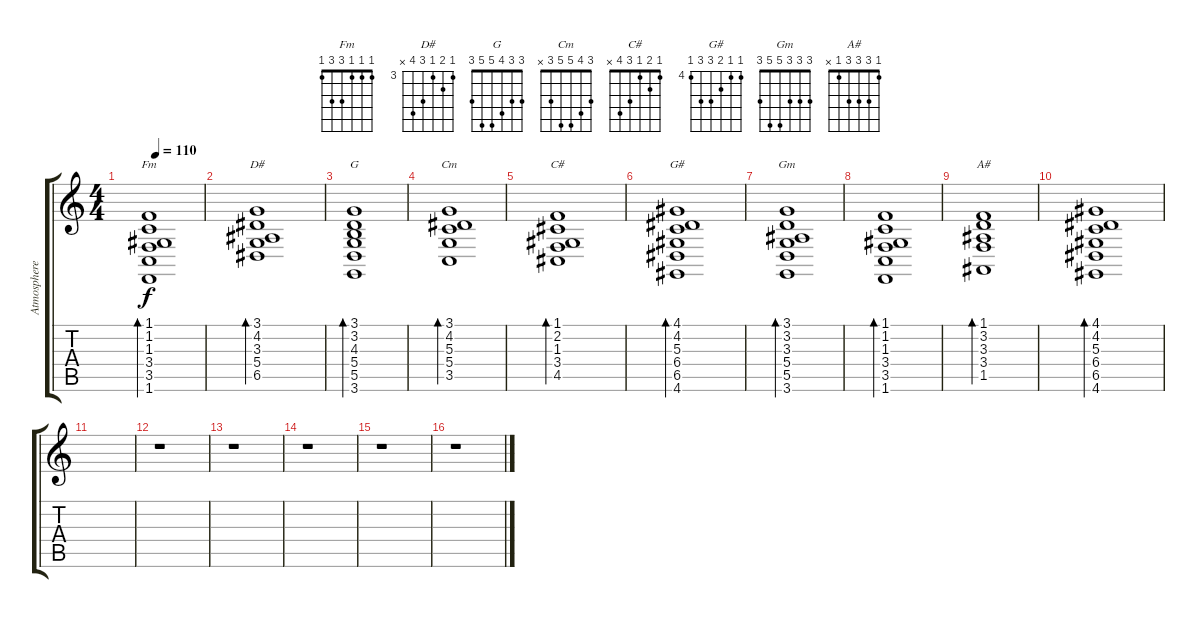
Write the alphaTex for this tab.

\track ("Atmosphere" "Atmosphere") {instrument fx4atmosphere}
\staff {score tabs}
\tuning (E4 B3 G3 D3 A2 E2) {hide}
\chord ("Fm" 1 1 1 3 3 1)
\chord ("D#" 3 4 3 5 6 x) {firstfret 3}
\chord ("G" 3 3 4 5 5 3)
\chord ("Cm" 3 4 5 5 3 x)
\chord ("C#" 1 2 1 3 4 x)
\chord ("G#" 4 4 5 6 6 4) {firstfret 4}
\chord ("Gm" 3 3 3 5 5 3)
\chord ("A#" 1 3 3 3 1 x)
\ts (4 4)
\tempo 110
\clef g2
\ks c
(1.1 1.2 1.3 3.4 3.5 1.6).1{bd 120 ch "Fm" dy f} |
(3.1 4.2 3.3 5.4 6.5).1{bd 120 ch "D#"} |
(3.1 3.2 4.3 5.4 5.5 3.6).1{bd 120 ch "G"} |
(3.1 4.2 5.3 5.4 3.5).1{bd 120 ch "Cm"} |
(1.1 2.2 1.3 3.4 4.5).1{bd 120 ch "C#"} |
(4.1 4.2 5.3 6.4 6.5 4.6).1{bd 120 ch "G#"} |
(3.1 3.2 3.3 5.4 5.5 3.6).1{bd 120 ch "Gm"} |
(1.1 1.2 1.3 3.4 3.5 1.6).1{bd 120} |
(1.1 3.2 3.3 3.4 1.5).1{bd 120 ch "A#"} |
(4.1 4.2 5.3 6.4 6.5 4.6).1{bd 120} |
|
r.1 |
r.1 |
r.1 |
r.1 |
r.1
